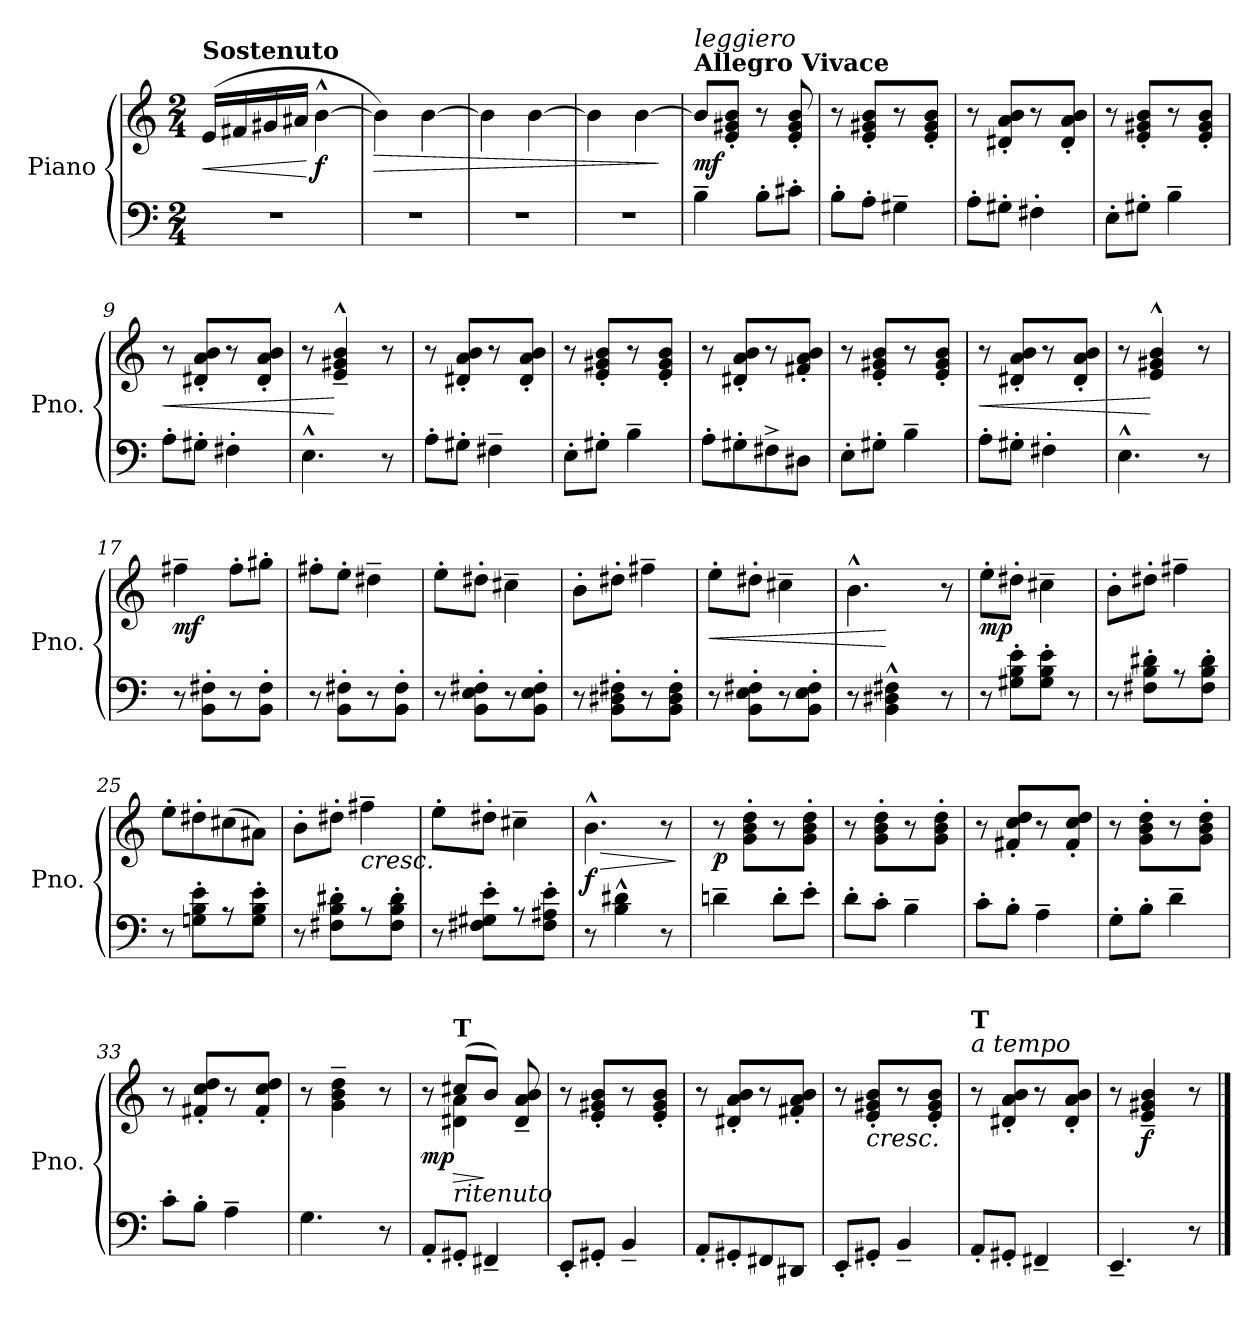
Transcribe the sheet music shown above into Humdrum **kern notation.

**kern	**kern	**dynam
*part1	*part1	*part1
*staff2	*staff1	*staff1/2
*I"Piano	*	*
*I'Pno.	*	*
*clefF4	*clefG2	*
*k[]	*k[]	*
*M2/4	*M2/4	*
=1	=1	=1
!	!LO:TX:a:B:t=Sostenuto	!
!	!	!LO:HP:b
2r	(>16e/LL	<
.	16f#X/	.
.	16g#X/	.
.	16a#X/JJ	.
!	!	!LO:DY:n=1:b
.	[4b^^\	[ f
=2	=2	=2
!	!	!LO:HP:b
2r	4b\])	>
.	[4b\	.
=3	=3	=3
2r	4b\]	.
.	[4b\	.
=4	=4	=4
2r	4b\]	.
.	[4b\	.
.	.	]
=5	=5	=5
!	!LO:TX:a:B:t=Allegro Vivace	!
!	!LO:TX:a:i:t=leggiero	!
!	!	!LO:DY:b
4B<~\	8b/L]	mf
.	8e/' 8g#X/' 8b/'J	.
8B<'\L	8r	.
8c#X<'\J	8e/' 8g#/' 8b/'	.
=6	=6	=6
8B<'\L	8r	.
8A'\J	8e/' 8g#X/' 8b/'L	.
4G#X~\	8r	.
.	8e/' 8g#/' 8b/'J	.
!!LO:LB:g=z
=7	=7	=7
8A'\L	8r	.
8G#X'\J	8d#X/' 8a/' 8b/'L	.
4F#X'\	8r	.
.	8d#/' 8a/' 8b/'J	.
=8	=8	=8
8E'\L	8r	.
8G#X'\J	8e/' 8g#X/' 8b/'L	.
4B~\	8r	.
.	8e/' 8g#/' 8b/'J	.
=9	=9	=9
!	!	!LO:HP:b
8A'\L	8r	<
8G#X'\J	8d#X/' 8a/' 8b/'L	.
4F#X'\	8r	.
.	8d#/' 8a/' 8b/'J	.
=10	=10	=10
4.E^^\	8r	.
.	4e/~^^ 4g#X/~^^ 4b/~^^	[
8r	8r	.
=11	=11	=11
8A'\L	8r	.
8G#X'\J	8d#X/' 8a/' 8b/'L	.
4F#X~\	8r	.
.	8d#/' 8a/' 8b/'J	.
=12	=12	=12
8E'\L	8r	.
8G#X'\J	8e/' 8g#X/' 8b/'L	.
4B<~\	8r	.
.	8e/' 8g#/' 8b/'J	.
=13	=13	=13
8A<'\L	8r	.
8G#X'\	8d#X/' 8a/' 8b/'L	.
8F#X^\	8r	.
8D#X\J	8f#X/' 8a/' 8b/'J	.
!!LO:LB:g=z
=14	=14	=14
8E<'\L	8r	.
8G#X<'\J	8e/' 8g#X/' 8b/'L	.
4B<~\	8r	.
.	8e/' 8g#/' 8b/'J	.
=15	=15	=15
!	!	!LO:HP:b
8A'\L	8r	<
8G#X'\J	8d#X/' 8a/' 8b/'L	.
4F#X'\	8r	.
.	8d#/' 8a/' 8b/'J	.
=16	=16	=16
4.E^^\	8r	.
.	4e/^^ 4g#X/^^ 4b/^^	[
8r	8r	.
=17	=17	=17
!	!	!LO:DY:b
8r	4ff#X~\	mf
8BB\' 8F#X\'L	.	.
8r	8ff#'\L	.
8BB\' 8F#\'J	8gg#X'\J	.
=18	=18	=18
8r	8ff#X'\L	.
8BB\' 8F#X\'L	8ee'\J	.
8r	4dd#X~\	.
8BB\' 8F#\'J	.	.
=19	=19	=19
8r	8ee'\L	.
8BB\' 8E\' 8F#X\'L	8dd#X'\J	.
8r	4cc#X~\	.
8BB\' 8E\' 8F#\'J	.	.
=20	=20	=20
8r	8b'\L	.
8BB\' 8D#X\' 8F#X\'L	8dd#X'\J	.
8r	4ff#X~\	.
8BB\' 8D#\' 8F#\'J	.	.
!!LO:LB:g=z
=21	=21	=21
!	!	!LO:HP:b
8r	8ee'\L	<
8BB\' 8E\' 8F#X\'L	8dd#X'\J	.
8r	4cc#X~\	.
8BB\' 8E\' 8F#\'J	.	.
=22	=22	=22
*	*^	*
8r	4.b^^\	8ryy	.
4BB\^^ 4D#X\^^ 4F#X\^^	.	8ryy	[
.	.	4ryy	.
8r	8r	.	.
*	*v	*v	*
=23	=23	=23
!	!	!LO:DY:b
8r	8ee'\L	mp
8G#X\<'<< 8B\<'<< 8e\<'<<L	8dd#X'\J	.
8G#\' 8B\' 8e\'J	4cc#X~\	.
8r	.	.
=24	=24	=24
8r	8b'\L	.
8F#X\<'<< 8B\<'<< 8d#X\<'<<L	8dd#X'\J	.
8r	4ff#X~\	.
8F#\' 8B\' 8d#\'J	.	.
=25	=25	=25
8r	8ee'\L	.
8Gn\' 8B\' 8e\'L	8dd#X'\	.
8r	(>8cc#X\	.
8G\' 8B\' 8e\'J	8a#X\J)	.
=26	=26	=26
8r	8b'\L	.
8F#X\' 8B\' 8d#X\'L	8dd#X'\J	.
!	!LO:TX:b:i:t=cresc.	!
8r	4ff#X~\	.
8F#\' 8B\' 8d#\'J	.	.
=27	=27	=27
8r	8ee'\L	.
8F#X\<'<< 8G#X\<'<< 8e\<'<<L	8dd#X'\J	.
8r	4cc#X~\	.
8F#\<'<< 8A#X\<'<< 8e\<'<<J	.	.
!!LO:LB:g=z
=28	=28	=28
!	!	!LO:HP:b
!	!	!LO:DY:n=1:b
8r	4.b^^\	> f
4B\<^^< 4d#X\<^^<	.	.
8r	8r	.
.	.	]
=29	=29	=29
!	!	!LO:DY:b
4dn<~\	8r	p
.	8g\' 8b\' 8dd\'L	.
8d<'\L	8r	.
8e<'\J	8g\' 8b\' 8dd\'J	.
=30	=30	=30
8d<'\L	8r	.
8c'\J	8g\' 8b\' 8dd\'L	.
4B~\	8r	.
.	8g\' 8b\' 8dd\'J	.
=31	=31	=31
8c'\L	8r	.
8B'\J	8f#X/' 8cc/' 8dd/'L	.
4A~\	8r	.
.	8f#/' 8cc/' 8dd/'J	.
=32	=32	=32
8G'\L	8r	.
8B'\J	8g\' 8b\' 8dd\'L	.
4d~\	8r	.
.	8g\' 8b\' 8dd\'J	.
=33	=33	=33
8c'\L	8r	.
!	!	!LO:DY:b
!	!	!LO:DY:n=1:b
8B'\J	8f#X/' 8cc/' 8dd/'L	other-dynamics p
4A~\	8r	.
.	8f#/' 8cc/' 8dd/'J	.
=34	=34	=34
4.G\	8r	.
.	4g\~ 4b\~ 4dd\~	.
8r	8r	.
!!LO:LB:g=z
=35	=35	=35
*	*^	*
!	!	!	!LO:DY:b
8AA'/L	8r	8ryy	mp
!	!LO:TX:a:B:t=T	!	!
!	!LO:TX:b:i:t=ritenuto	!	!
!	!	!	!LO:HP:b
8GG#X'/J	(>8cc#X/L	4d#X\ 4a\	>
4FF#X~/	8b/J)	.	]
.	8d#/~ 8a/~ 8b/~	8rcyy	.
=36	=36	=36	=36
!	!LO:TX:b:i:t=acceler.	!	!
!	!LO:TX:a:B:t=T	!	!
*	*v	*v	*
8EE'/L	8r	.
8GG#X'/J	8e/' 8g#X/' 8b/'L	.
4BB~/	8r	.
.	8e/' 8g#/' 8b/'J	.
=37	=37	=37
8AA'/L	8r	.
8GG#X'/	8d#X/' 8a/' 8b/'L	.
8FF#X/	8r	.
8DD#X/J	8f#X/' 8a/' 8b/'J	.
=38	=38	=38
8EE'/L	8r	.
!	!LO:TX:b:i:t=cresc.	!
8GG#X'/J	8e/' 8g#X/' 8b/'L	.
4BB~/	8r	.
.	8e/' 8g#/' 8b/'J	.
=39	=39	=39
!	!LO:TX:a:i:t=a tempo	!
!	!LO:TX:a:B:t=T	!
8AA'/L	8r	.
8GG#X'/J	8d#X/' 8a/' 8b/'L	.
4FF#X~/	8r	.
.	8d#/' 8a/' 8b/'J	.
=40	=40	=40
4.EE~/	8r	.
!	!	!LO:DY:b
.	4e/~ 4g#X/~ 4b/~	f
8r	8r	.
==	==	==
*-	*-	*-
